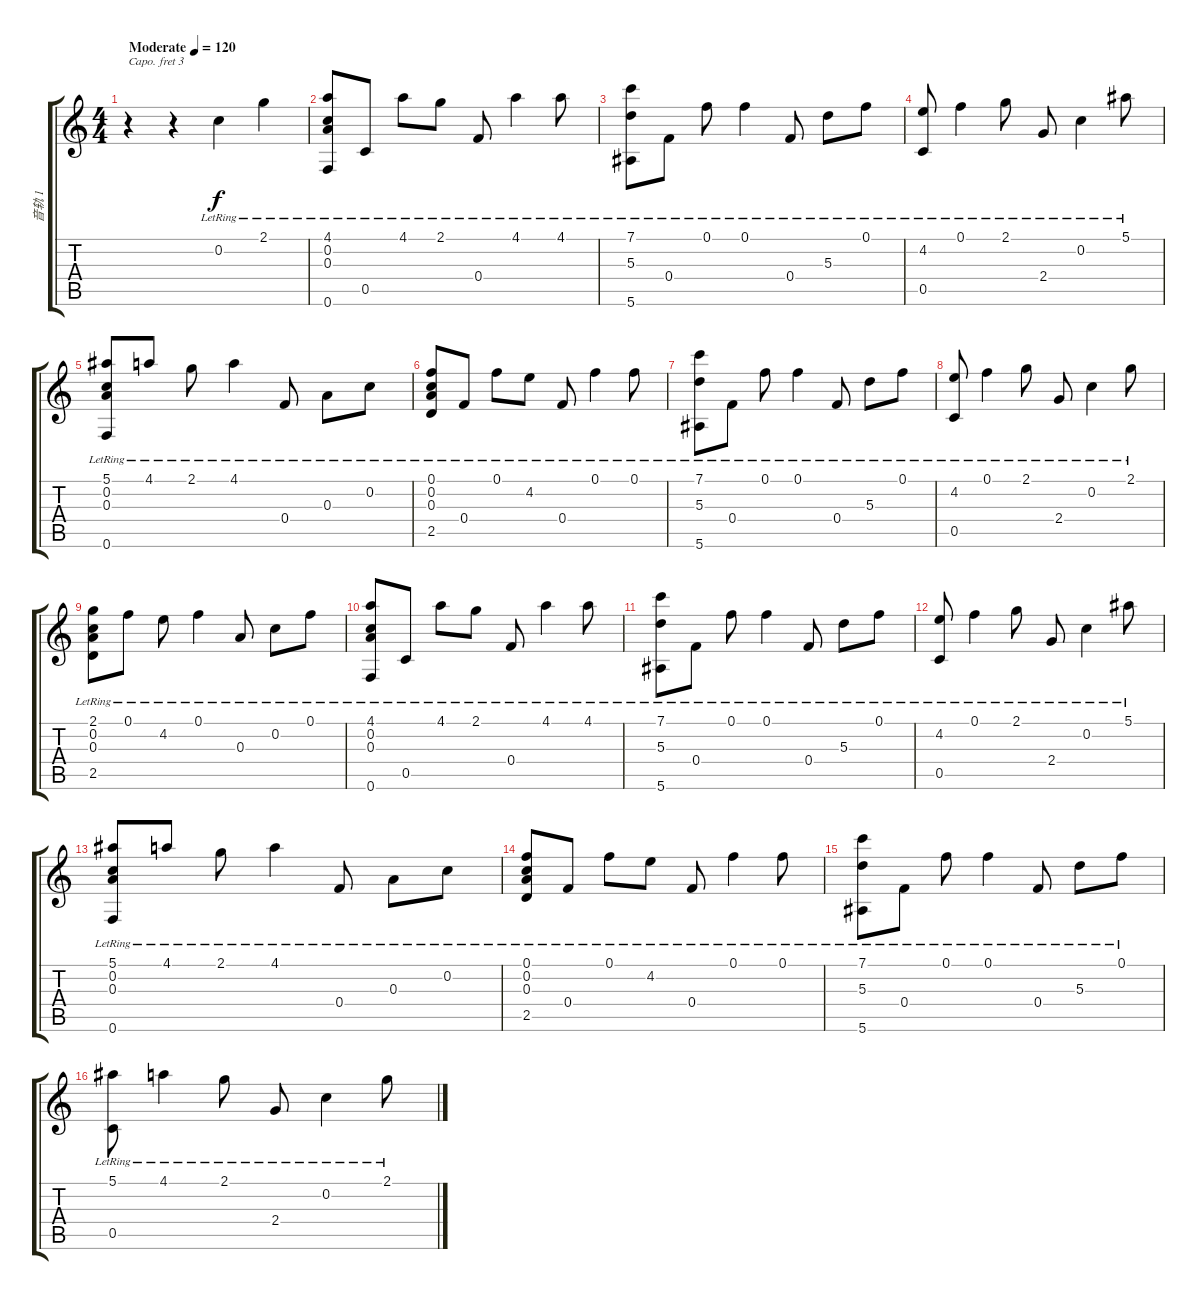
\track ("音轨 1" "音轨 1") {instrument acousticguitarsteel}
\staff {score tabs}
\capo 3
\tuning (D4 A3 Gb3 D3 A2 D2) {hide}
\ts (4 4)
\tempo (120 "Moderate")
\clef g2
\ks c
r.4{dy f instrument acousticguitarsteel} r.4 0.2{lr}.4 2.1{lr}.4 |
(4.1{lr} 0.2{lr} 0.3{lr} 0.6{lr}).8 0.5{lr}.8 4.1{lr}.8 2.1{lr}.8 0.4{lr}.8 4.1{lr}.4 4.1{lr}.8 |
(7.1{lr} 5.3{lr} 5.6{lr}).8 0.4{lr}.8 0.1{lr}.8 0.1{lr}.4 0.4{lr}.8 5.3{lr}.8 0.1{lr}.8 |
(4.2{lr} 0.5{lr}).8 0.1{lr}.4 2.1{lr}.8 2.4{lr}.8 0.2{lr}.4 5.1{lr}.8 |
(5.1{lr} 0.2{lr} 0.3{lr} 0.6{lr}).8 4.1{lr}.8 2.1{lr}.8 4.1{lr}.4 0.4{lr}.8 0.3{lr}.8 0.2{lr}.8 |
(0.1{lr} 0.2{lr} 0.3{lr} 2.5{lr}).8 0.4{lr}.8 0.1{lr}.8 4.2{lr}.8 0.4{lr}.8 0.1{lr}.4 0.1{lr}.8 |
(7.1{lr} 5.3{lr} 5.6{lr}).8 0.4{lr}.8 0.1{lr}.8 0.1{lr}.4 0.4{lr}.8 5.3{lr}.8 0.1{lr}.8 |
(4.2{lr} 0.5{lr}).8 0.1{lr}.4 2.1{lr}.8 2.4{lr}.8 0.2{lr}.4 2.1{lr}.8 |
(2.1{lr} 0.2{lr} 0.3{lr} 2.5{lr}).8 0.1{lr}.8 4.2{lr}.8 0.1{lr}.4 0.3{lr}.8 0.2{lr}.8 0.1{lr}.8 |
(4.1{lr} 0.2{lr} 0.3{lr} 0.6{lr}).8 0.5{lr}.8 4.1{lr}.8 2.1{lr}.8 0.4{lr}.8 4.1{lr}.4 4.1{lr}.8 |
(7.1{lr} 5.3{lr} 5.6{lr}).8 0.4{lr}.8 0.1{lr}.8 0.1{lr}.4 0.4{lr}.8 5.3{lr}.8 0.1{lr}.8 |
(4.2{lr} 0.5{lr}).8 0.1{lr}.4 2.1{lr}.8 2.4{lr}.8 0.2{lr}.4 5.1{lr}.8 |
(5.1{lr} 0.2{lr} 0.3{lr} 0.6{lr}).8 4.1{lr}.8 2.1{lr}.8 4.1{lr}.4 0.4{lr}.8 0.3{lr}.8 0.2{lr}.8 |
(0.1{lr} 0.2{lr} 0.3{lr} 2.5{lr}).8 0.4{lr}.8 0.1{lr}.8 4.2{lr}.8 0.4{lr}.8 0.1{lr}.4 0.1{lr}.8 |
(7.1{lr} 5.3{lr} 5.6{lr}).8 0.4{lr}.8 0.1{lr}.8 0.1{lr}.4 0.4{lr}.8 5.3{lr}.8 0.1{lr}.8 |
(5.1{lr} 0.5{lr}).8 4.1{lr}.4 2.1{lr}.8 2.4{lr}.8 0.2{lr}.4 2.1{lr}.8
